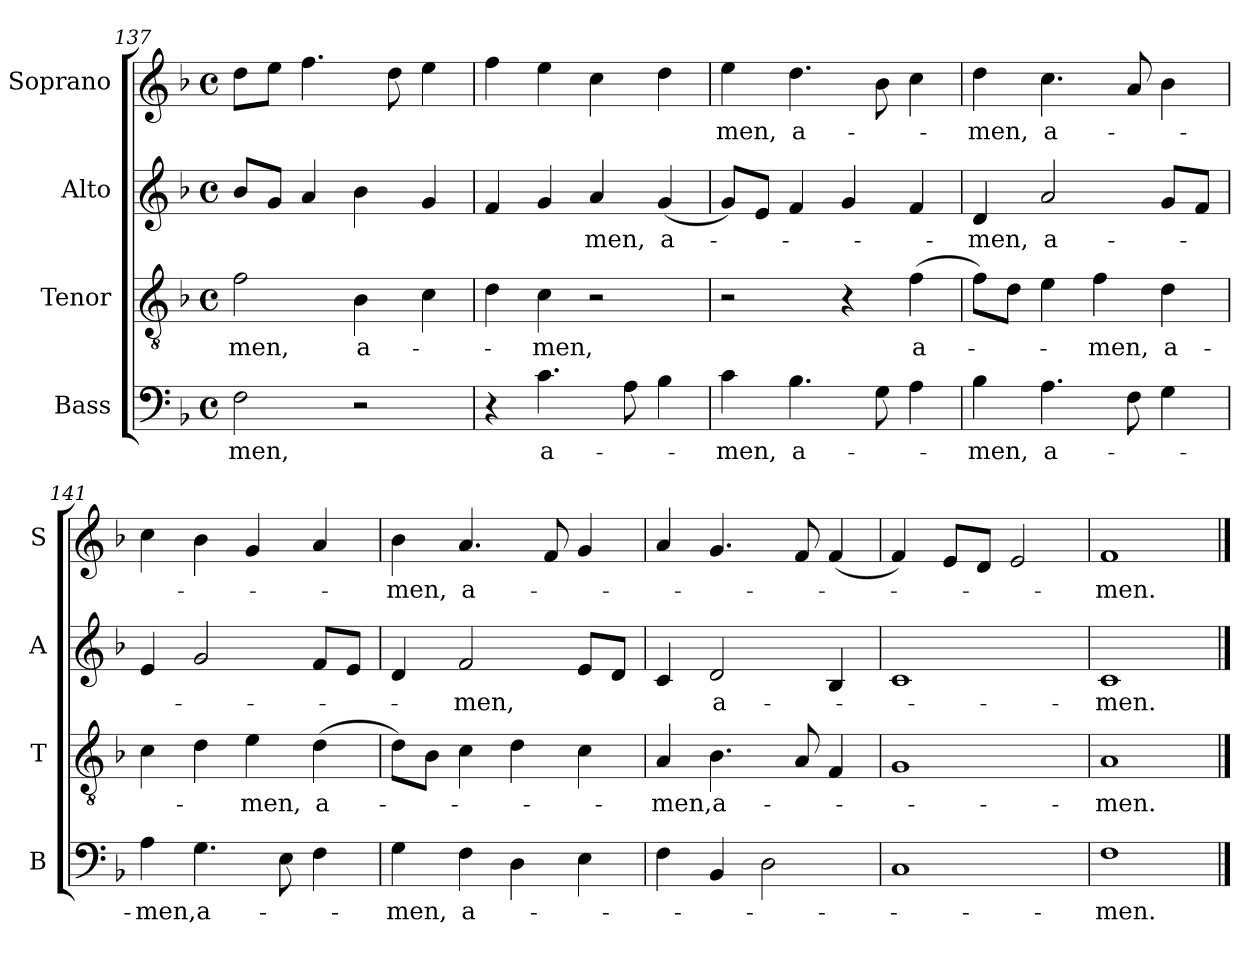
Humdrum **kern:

**kern	**text	**kern	**text	**kern	**text	**kern	**text
*part4	*part4	*part3	*part3	*part2	*part2	*part1	*part1
*staff4	*staff4	*staff3	*staff3	*staff2	*staff2	*staff1	*staff1
*I"Bass	*	*I"Tenor	*	*I"Alto	*	*I"Soprano	*
*I'B	*	*I'T	*	*I'A	*	*I'S	*
*clefF4	*	*clefGv2	*	*clefG2	*	*clefG2	*
*k[b-]	*	*k[b-]	*	*k[b-]	*	*k[b-]	*
*F:	*	*F:	*	*F:	*	*F:	*
*M4/4	*	*M4/4	*	*M4/4	*	*M4/4	*
*met(c)	*	*met(c)	*	*met(c)	*	*met(c)	*
=137	=137	=137	=137	=137	=137	=137	=137
2F\	-men,	2f\	-men,	8b-/L	.	8dd\L	.
.	.	.	.	8g/J	.	8ee\J	.
.	.	.	.	4a/	.	4.ff\	.
2r	.	4B-\	a-	4b-\	.	.	.
.	.	.	.	.	.	8dd\	.
.	.	4c\	.	4g/	.	4ee\	.
=138	=138	=138	=138	=138	=138	=138	=138
4r	.	4d\	.	4f/	.	4ff\	.
4.c\	a-	4c\	-men,	4g/	.	4ee\	.
.	.	2r	.	4a/	-men,	4cc\	.
8A\	.	.	.	.	.	.	.
4B-\	.	.	.	(4g/	a-	4dd\	.
!!LO:LB:g=z
=139	=139	=139	=139	=139	=139	=139	=139
4c\	-men,	2r	.	8g/L)	.	4ee\	-men,
.	.	.	.	8e/J	.	.	.
4.B-\	a-	.	.	4f/	.	4.dd\	a-
.	.	4r	.	4g/	.	.	.
8G\	.	.	.	.	.	8b-\	.
4A\	.	(4f\	a-	4f/	.	4cc\	.
=140	=140	=140	=140	=140	=140	=140	=140
4B-\	-men,	8f\L)	.	4d/	-men,	4dd\	-men,
.	.	8d\J	.	.	.	.	.
4.A\	a-	4e\	.	2a/	a-	4.cc\	a-
.	.	4f\	-men,	.	.	.	.
8F\	.	.	.	.	.	8a/	.
4G\	.	4d\	a-	8g/L	.	4b-\	.
.	.	.	.	8f/J	.	.	.
=141	=141	=141	=141	=141	=141	=141	=141
4A\	-men,	4c\	.	4e/	.	4cc\	.
4.G\	a-	4d\	.	2g/	.	4b-\	.
.	.	4e\	-men,	.	.	4g/	.
8E\	.	.	.	.	.	.	.
4F\	.	(4d\	a-	8f/L	.	4a/	.
.	.	.	.	8e/J	.	.	.
=142	=142	=142	=142	=142	=142	=142	=142
4G\	-men,	8d\L)	.	4d/	.	4b-\	-men,
.	.	8B-\J	.	.	.	.	.
4F\	a-	4c\	.	2f/	-men,	4.a/	a-
4D\	.	4d\	.	.	.	.	.
.	.	.	.	.	.	8f/	.
4E\	.	4c\	.	8e/L	.	4g/	.
.	.	.	.	8d/J	.	.	.
=143	=143	=143	=143	=143	=143	=143	=143
4F\	.	4A/	-men,	4c/	.	4a/	.
4BB-/	.	4.B-\	a-	2d/	a-	4.g/	.
2D\	.	.	.	.	.	.	.
.	.	8A/	.	.	.	8f/	.
.	.	4F/	.	4B-/	.	(4f/	.
=144	=144	=144	=144	=144	=144	=144	=144
1C	.	1G	.	1c	.	4f/)	.
.	.	.	.	.	.	8e/L	.
.	.	.	.	.	.	8d/J	.
.	.	.	.	.	.	2e/	.
=145	=145	=145	=145	=145	=145	=145	=145
1F	-men.	1A	-men.	1c	-men.-	1f	-men.
==	==	==	==	==	==	==	==
*-	*-	*-	*-	*-	*-	*-	*-
